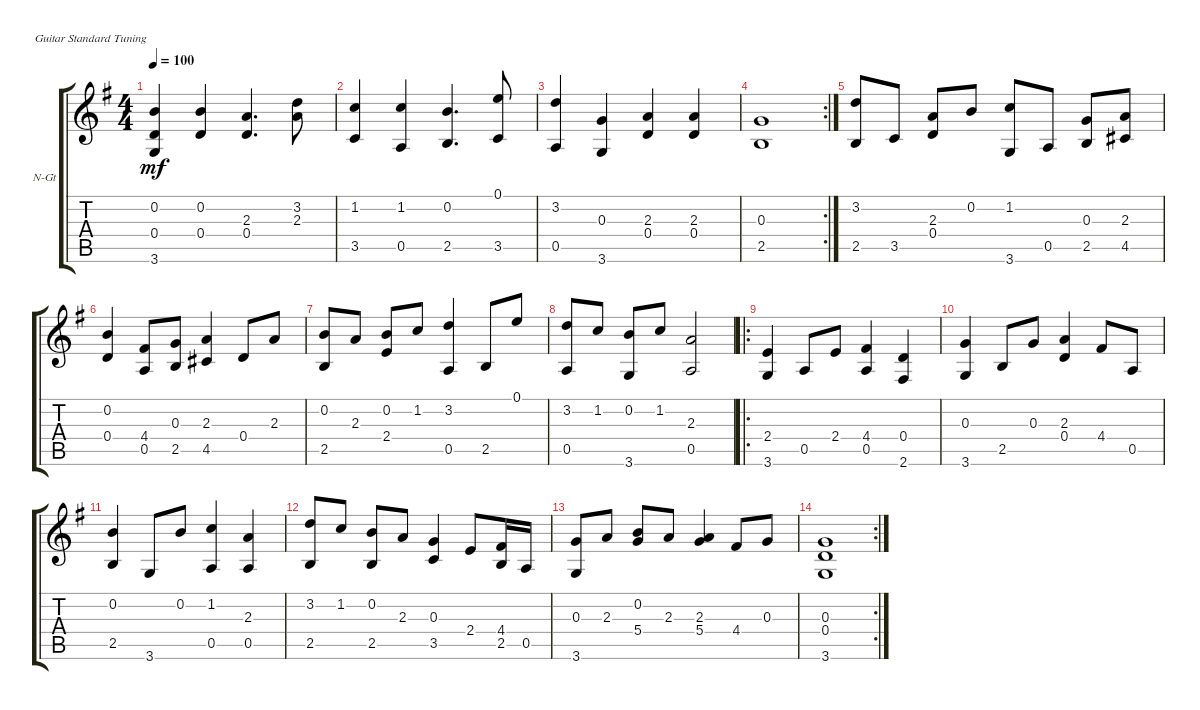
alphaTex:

\defaultSystemsLayout 4
\bracketExtendMode groupsimilarinstruments
\firstSystemTrackNameOrientation horizontal
\otherSystemsTrackNameOrientation horizontal
\track ("Nylon Guitar" "N-Gt") {instrument acousticguitarnylon}
\staff {score tabs}
\tuning (E4 B3 G3 D3 A2 E2)
\ts (4 4)
\tempo 100
\clef g2
\ks g
(0.2 0.4 3.6).4{dy mf instrument acousticguitarnylon} (0.2 0.4).4 (2.3 0.4).4{d} (3.2 2.3).8 |
(1.2 3.5).4 (1.2 0.5).4 (2.5 0.2).4{d} (3.5 0.1).8 |
(3.2 0.5).4 (0.3 3.6).4 (2.3 0.4).4 (2.3 0.4).4 |
\rc 2
(0.3 2.5).1 |
(3.2 2.5).8 3.5.8 (0.4 2.3).8 0.2.8 (1.2 3.6).8 0.5.8 (2.5 0.3).8 (4.5 2.3).8 |
(0.2 0.4).4 (0.5 4.4).8 (2.5 0.3).8 (4.5 2.3).4 0.4.8 2.3.8 |
(0.2 2.5).8 2.3.8 (0.2 2.4).8 1.2.8 (3.2 0.5).4 2.5.8 0.1.8 |
(3.2 0.5).8 1.2.8 (0.2 3.6).8 1.2.8 (2.3 0.5).2 |
\ro
(2.4 3.6).4 0.5.8 2.4.8 (4.4 0.5).4 (0.4 2.6).4 |
(0.3 3.6).4 2.5.8 0.3.8 (2.3 0.4).4 4.4.8 0.5.8 |
(0.2 2.5).4 3.6.8 0.2.8 (1.2 0.5).4 (2.3 0.5).4 |
(3.2 2.5).8 1.2.8 (0.2 2.5).8 2.3.8 (3.5 0.3).4 2.4.8 (4.4 2.5).16 0.5.16 |
(3.6 0.3).8 2.3.8 (0.2 5.4).8 2.3.8 (5.4 2.3).4 4.4.8 0.3.8 |
\rc 2
(0.3 0.4 3.6).1
